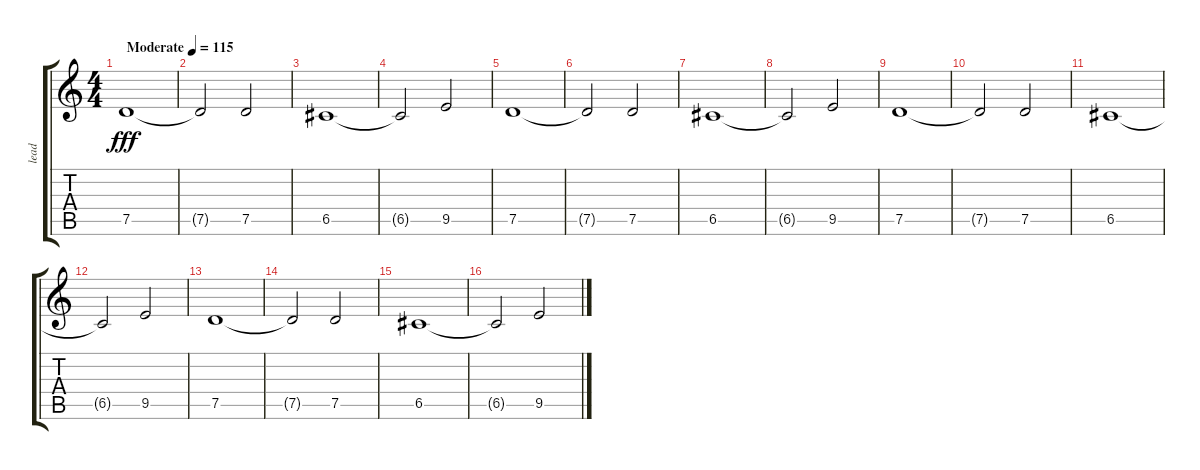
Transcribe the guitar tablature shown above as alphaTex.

\track ("lead" "lead") {instrument distortionguitar}
\staff {score tabs}
\tuning (D4 A3 F3 C3 G2 C2) {hide}
\ts (4 4)
\tempo (115 "Moderate")
\clef g2
\ks c
7.5.1{dy fff instrument distortionguitar} |
7.5{t}.2 7.5.2 |
6.5.1 |
6.5{t}.2 9.5.2 |
7.5.1 |
7.5{t}.2 7.5.2 |
6.5.1 |
6.5{t}.2 9.5.2 |
7.5.1 |
7.5{t}.2 7.5.2 |
6.5.1 |
6.5{t}.2 9.5.2 |
7.5.1 |
7.5{t}.2 7.5.2 |
6.5.1 |
6.5{t}.2 9.5.2
